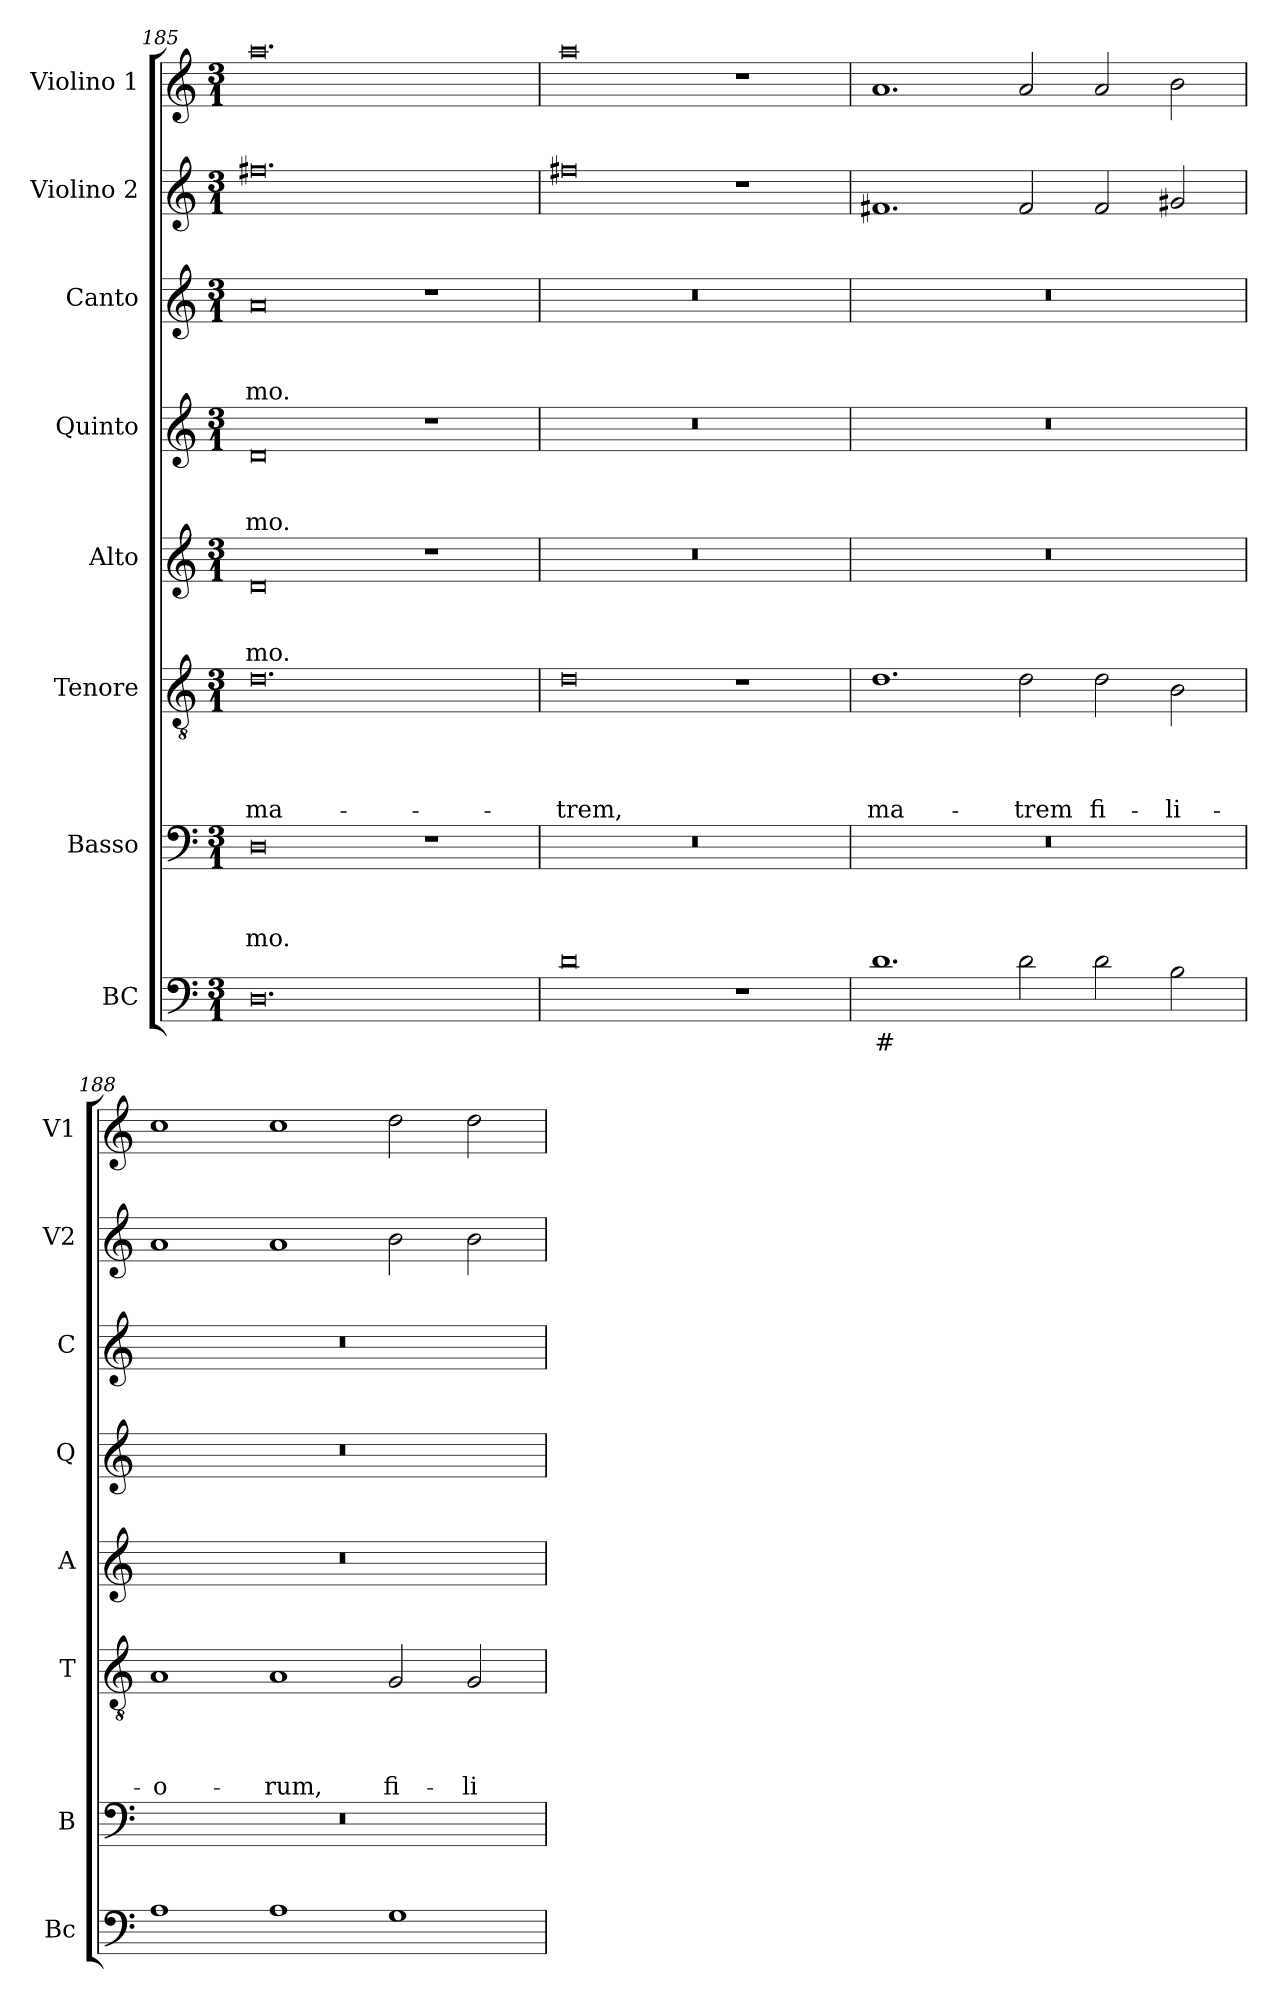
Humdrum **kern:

**kern	**text	**kern	**text	**text	**text	**kern	**text	**text	**text	**text	**kern	**text	**text	**text	**kern	**text	**text	**text	**kern	**text	**text	**text	**kern	**kern
*part8	*part8	*part7	*part7	*part7	*part7	*part6	*part6	*part6	*part6	*part6	*part5	*part5	*part5	*part5	*part4	*part4	*part4	*part4	*part3	*part3	*part3	*part3	*part2	*part1
*staff8	*staff8	*staff7	*staff7	*staff7	*staff7	*staff6	*staff6	*staff6	*staff6	*staff6	*staff5	*staff5	*staff5	*staff5	*staff4	*staff4	*staff4	*staff4	*staff3	*staff3	*staff3	*staff3	*staff2	*staff1
*I"BC	*	*I"Basso	*	*	*	*I"Tenore	*	*	*	*	*I"Alto	*	*	*	*I"Quinto	*	*	*	*I"Canto	*	*	*	*I"Violino 2	*I"Violino 1
*I'Bc	*	*I'B	*	*	*	*I'T	*	*	*	*	*I'A	*	*	*	*I'Q	*	*	*	*I'C	*	*	*	*I'V2	*I'V1
*clefF4	*	*clefF4	*	*	*	*clefGv2	*	*	*	*	*clefG2	*	*	*	*clefG2	*	*	*	*clefG2	*	*	*	*clefG2	*clefG2
*k[]	*	*k[]	*	*	*	*k[]	*	*	*	*	*k[]	*	*	*	*k[]	*	*	*	*k[]	*	*	*	*k[]	*k[]
*C:	*	*C:	*	*	*	*C:	*	*	*	*	*C:	*	*	*	*C:	*	*	*	*C:	*	*	*	*C:	*C:
*M3/1	*	*M3/1	*	*	*	*M3/1	*	*	*	*	*M3/1	*	*	*	*M3/1	*	*	*	*M3/1	*	*	*	*M3/1	*M3/1
=185	=185	=185	=185	=185	=185	=185	=185	=185	=185	=185	=185	=185	=185	=185	=185	=185	=185	=185	=185	=185	=185	=185	=185	=185
!	!	!	!	!	!LO:LY:b	!	!	!	!	!LO:LY:b	!	!	!	!LO:LY:b	!	!	!	!LO:LY:b	!	!	!	!LO:LY:b	!	!
0.D	.	0D	.	.	-mo.	0.d	.	.	.	ma-	0d	.	.	-mo.	0d	.	.	-mo.	0a	.	.	-mo.	0.ff#X	0.aa
.	.	1r	.	.	.	.	.	.	.	.	1r	.	.	.	1r	.	.	.	1r	.	.	.	.	.
=186	=186	=186	=186	=186	=186	=186	=186	=186	=186	=186	=186	=186	=186	=186	=186	=186	=186	=186	=186	=186	=186	=186	=186	=186
!	!	!	!	!	!	!	!	!	!	!LO:LY:b	!	!	!	!	!	!	!	!	!	!	!	!	!	!
0d	.	0.r	.	.	.	0d	.	.	.	-trem,	0.r	.	.	.	0.r	.	.	.	0.r	.	.	.	0ff#X	0aa
1r	.	.	.	.	.	1r	.	.	.	.	.	.	.	.	.	.	.	.	.	.	.	.	1r	1r
=187	=187	=187	=187	=187	=187	=187	=187	=187	=187	=187	=187	=187	=187	=187	=187	=187	=187	=187	=187	=187	=187	=187	=187	=187
!	!LO:LY:b	!	!	!	!	!	!	!	!	!LO:LY:b	!	!	!	!	!	!	!	!	!	!	!	!	!	!
1.d	#	0.r	.	.	.	1.d	.	.	.	ma-	0.r	.	.	.	0.r	.	.	.	0.r	.	.	.	1.f#X	1.a
!	!	!	!	!	!	!	!	!	!	!LO:LY:b	!	!	!	!	!	!	!	!	!	!	!	!	!	!
2d\	.	.	.	.	.	2d\	.	.	.	-trem	.	.	.	.	.	.	.	.	.	.	.	.	2f#/	2a/
!	!	!	!	!	!	!	!	!	!	!LO:LY:b	!	!	!	!	!	!	!	!	!	!	!	!	!	!
2d\	.	.	.	.	.	2d\	.	.	.	fi-	.	.	.	.	.	.	.	.	.	.	.	.	2f#/	2a/
!	!	!	!	!	!	!	!	!	!	!LO:LY:b	!	!	!	!	!	!	!	!	!	!	!	!	!	!
2B\	.	.	.	.	.	2B\	.	.	.	-li-	.	.	.	.	.	.	.	.	.	.	.	.	2g#X/	2b\
=188	=188	=188	=188	=188	=188	=188	=188	=188	=188	=188	=188	=188	=188	=188	=188	=188	=188	=188	=188	=188	=188	=188	=188	=188
!	!	!	!	!	!	!	!	!	!	!LO:LY:b	!	!	!	!	!	!	!	!	!	!	!	!	!	!
1A	.	0.r	.	.	.	1A	.	.	.	-o-	0.r	.	.	.	0.r	.	.	.	0.r	.	.	.	1a	1cc
!	!	!	!	!	!	!	!	!	!	!LO:LY:b	!	!	!	!	!	!	!	!	!	!	!	!	!	!
1A	.	.	.	.	.	1A	.	.	.	-rum,	.	.	.	.	.	.	.	.	.	.	.	.	1a	1cc
!	!	!	!	!	!	!	!	!	!	!LO:LY:b	!	!	!	!	!	!	!	!	!	!	!	!	!	!
1G	.	.	.	.	.	2G/	.	.	.	fi-	.	.	.	.	.	.	.	.	.	.	.	.	2b\	2dd\
!	!	!	!	!	!	!	!	!	!	!LO:LY:b	!	!	!	!	!	!	!	!	!	!	!	!	!	!
.	.	.	.	.	.	2G/	.	.	.	-li-	.	.	.	.	.	.	.	.	.	.	.	.	2b\	2dd\
=	=	=	=	=	=	=	=	=	=	=	=	=	=	=	=	=	=	=	=	=	=	=	=	=
*-	*-	*-	*-	*-	*-	*-	*-	*-	*-	*-	*-	*-	*-	*-	*-	*-	*-	*-	*-	*-	*-	*-	*-	*-
